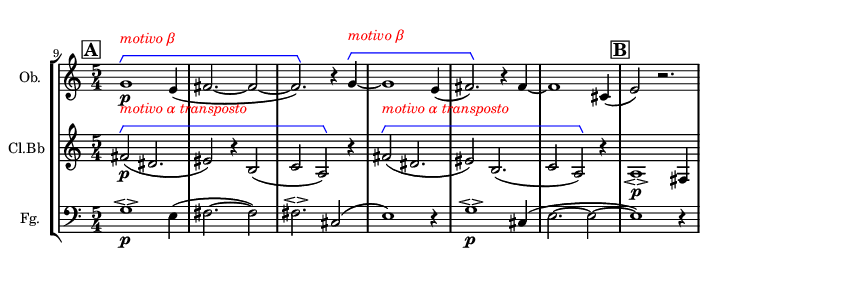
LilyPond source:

\version "2.10.33"

\include "../config/lib.ly"

#(set-global-staff-size 12.5)

global = {
%   \with-color #(x11-color 'red)
  \override TextScript #'color = #red
  \override Staff.HorizontalBracket #'color = #blue
  \override Staff.VerticalAxisGroup #'minimum-Y-extent = #'(-7 . 3)
  \time 5/4
  \set Score.currentBarNumber = #9
  \mark #1
  \bar ""
  \bracketUp
  \override Staff.TimeSignature #'style = #'()
  \set Score.markFormatter = #format-mark-box-letters
  \override Score.MetronomeMark #'padding = #6
  s1*5/4*6
  \mark #2
  s1*5/4
}

oboe = {
  \relative c'' {
    %% variação sobre material do fagote seção AAA
    %% #s(5 3 4) - subconjunto de  #s(5 3 4 1 2 0)
    \override TextScript #'extra-offset = #'( 0 . 1 )
    g1\p^\startGroup^\markup{\italic{motivo #(ly:export (ly:wide-char->utf-8 #x3B2))}} e4(
    fis2.~ fis2~
    fis2.)\stopGroup r4 g~^\startGroup^\markup{\italic{motivo #(ly:export (ly:wide-char->utf-8 #x3B2))}}
    g1 e4(
    fis2.)\stopGroup r4 fis~
    fis1 cis4(

    e2) r2.
  }
}

clarinete = {
  \relative c' {
    %% #s(5 3 4 1 2 0)
    \override TextScript #'extra-offset = #'( 0 . 1 )
    e2\p(^\startGroup^\markup{\italic{motivo #(ly:export (ly:wide-char->utf-8 #x3B1)) transposto}} cis2.
    dis2) r4 a2(
    bes2 g2)\stopGroup r4

    %% repetição
    e'2(^\startGroup^\markup{\italic{motivo #(ly:export (ly:wide-char->utf-8 #x3B1)) transposto}} cis2.
    dis2) a2.(
    bes2 g2)\stopGroup r4

    g1\p\espressivo e4
  }
}

fagote = {
  \clef bass
  \relative c' {
    %% repetição com variação do material utilizado em AAA
    g1\p\espressivo e4(
    fis2.~ fis2)
    fis2.\espressivo cis2(
    e1) r4
    g1\p\espressivo cis,4(
    e2.~ e2~
    e1) r4
  }
}

\score {
  \new StaffGroup <<
    \new Staff <<
      \set Staff.instrumentName = \markup {\hcenter-in #5 "Ob. "}
      \global
      \oboe
    >>
    \new Staff <<
      \set Staff.instrumentName = \markup {\hcenter-in #5 "Cl.Bb "}
      \global
      \transposition bes
      \transpose c d {
        \clarinete
      }
    >>
    \new Staff <<
      \set Staff.instrumentName = \markup {\hcenter-in #5 "Fg. "}
      \global
      \fagote
    >>
  >>
  \layout {
    \context {
      \Staff \consists "Horizontal_bracket_engraver"
    }
  }
}
\paper {
  paper-width = 14.6\cm
  paper-height = 5\cm
  line-width = 13.5\cm
  head-separation = 0\cm
  left-margin = 1\cm
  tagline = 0
  indent = #0
}
